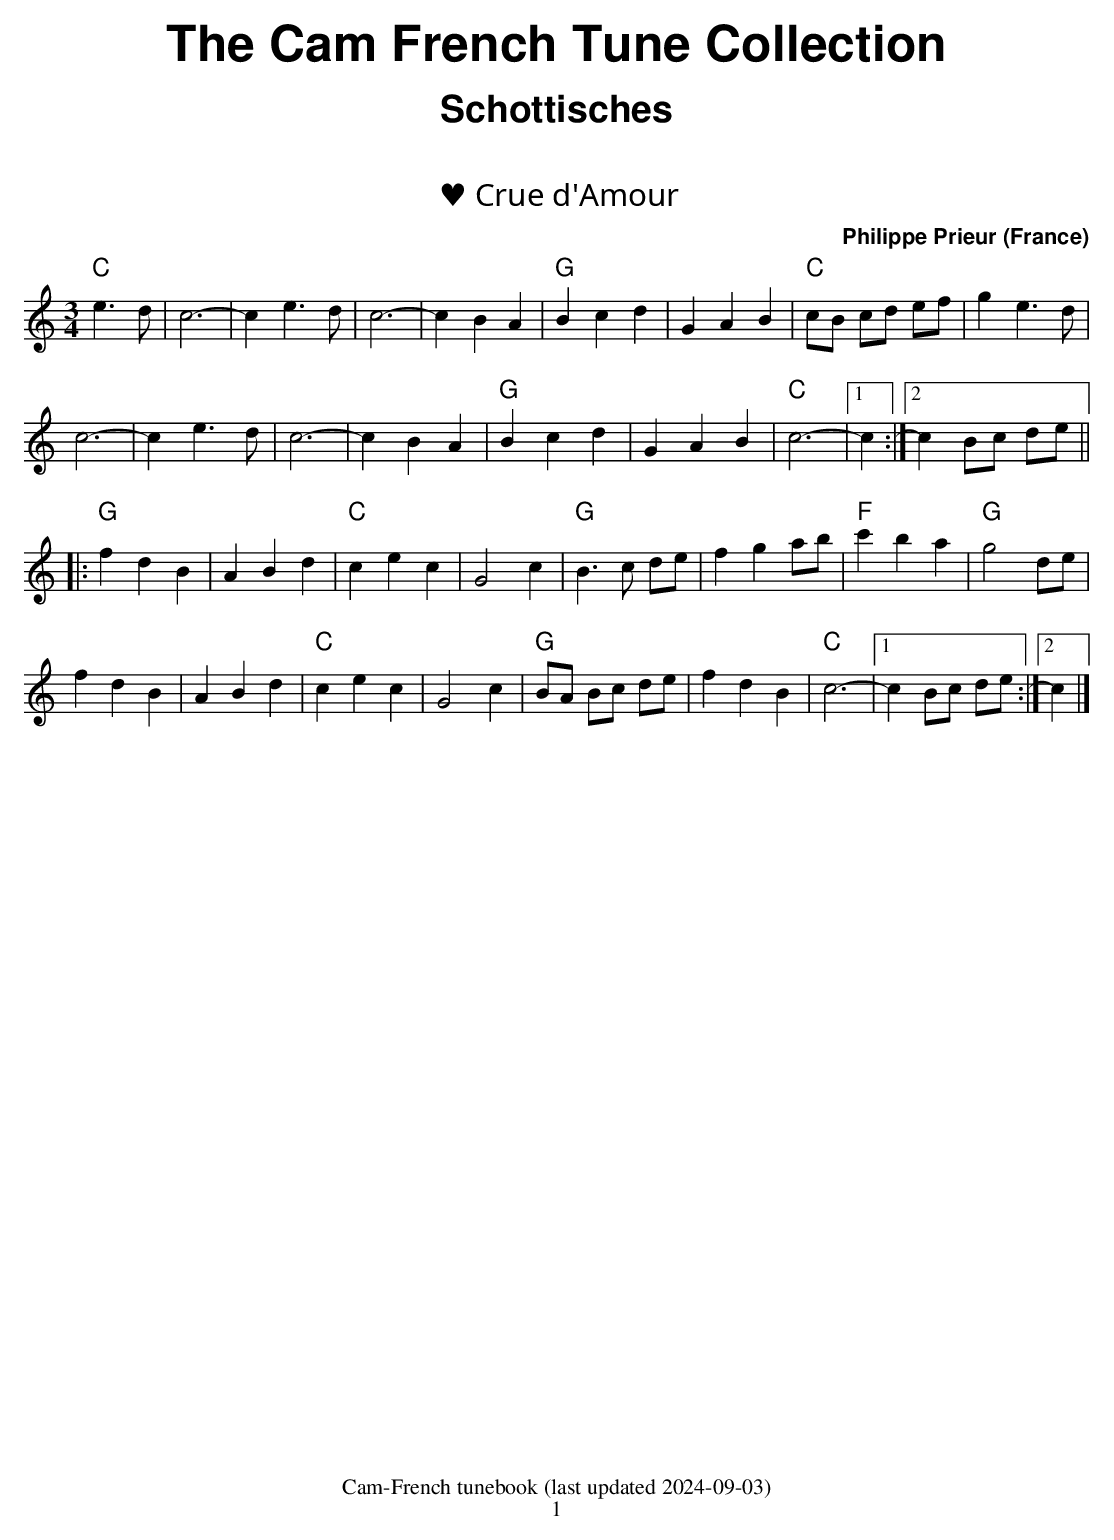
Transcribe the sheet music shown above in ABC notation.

X:1
T:♥ Crue d'Amour
C: Philippe Prieur
O: France
L: 1/4
M: 3/4
K: C
"C"e>d | c3- | ce>d |c3- | cBA | "G"Bcd | GAB | "C"c/B/ c/d/ e/f/| ge>d |
c3- |c e>d |c3- |cBA | "G"Bcd | GAB | "C"c3- |1 c :|2 c B/c/ d/e/ ||
|:"G"fdB | ABd | "C"cec |G2 c | "G"B>c d/e/| fg a/b/ | "F"c'ba | "G"g2 d/e/ |
fdB | ABd | "C"cec | G2 c | "G"B/A/ B/c/ d/e/ |fdB | "C"c3- |1 c B/c/ d/e/:|2 c |]
